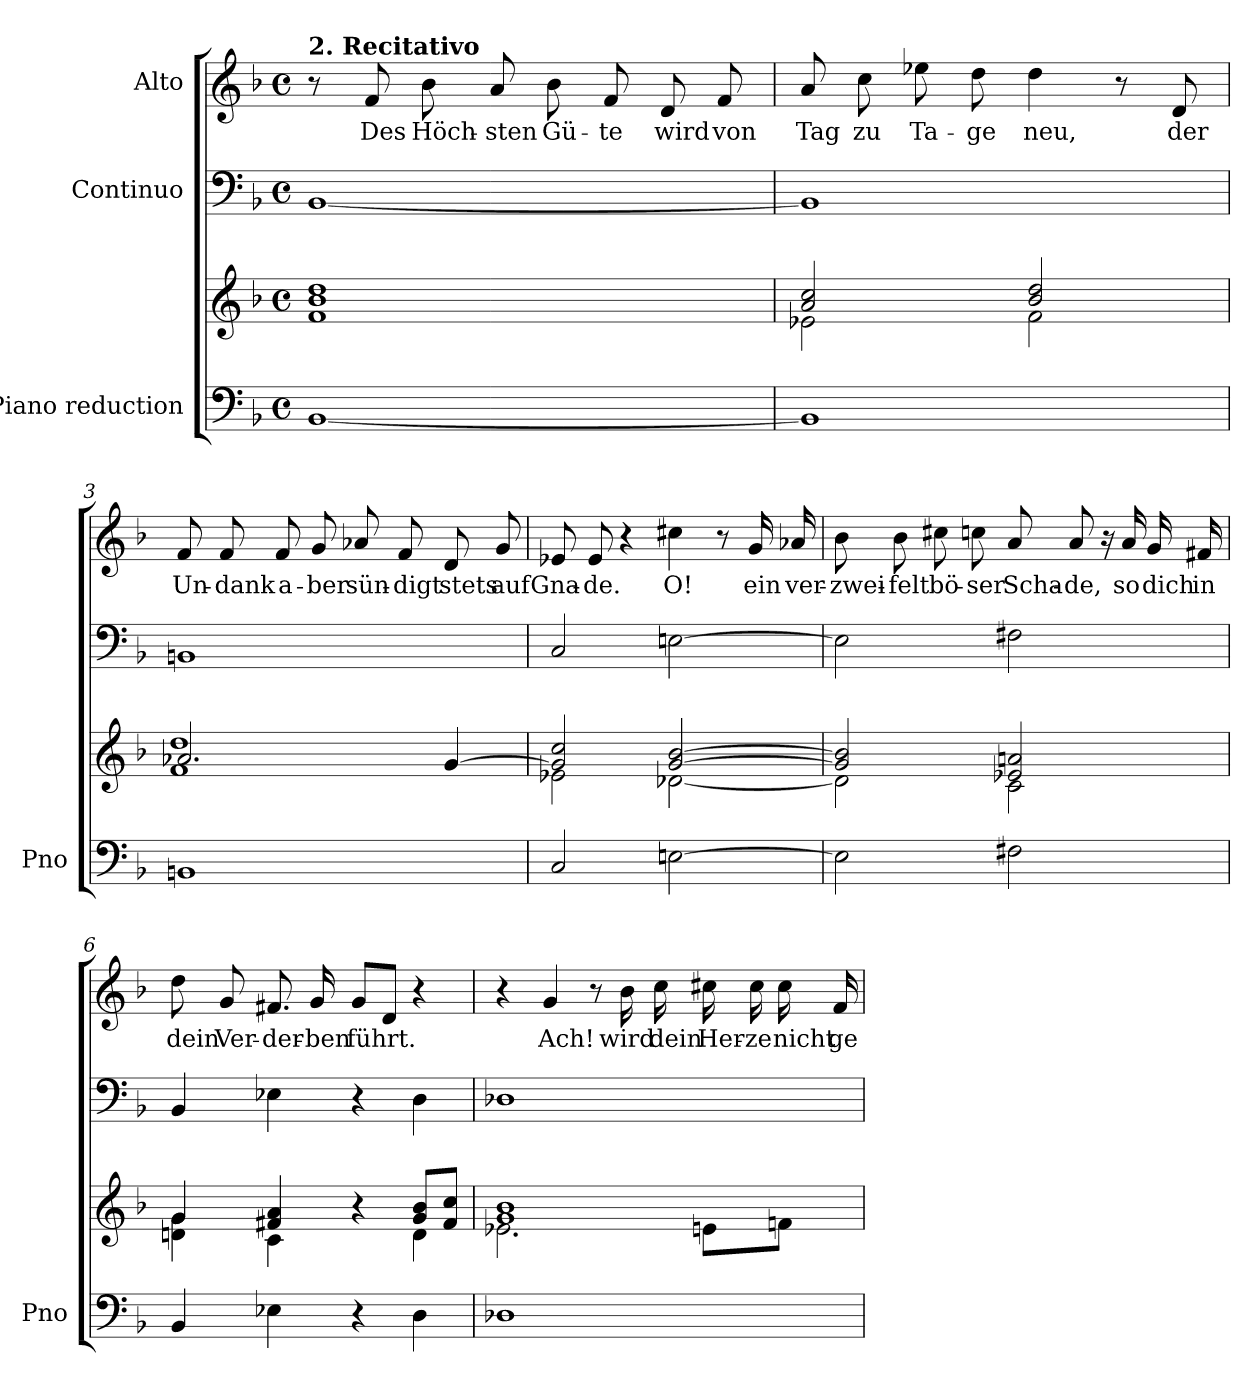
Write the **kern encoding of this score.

**kern	**kern	**kern	**kern	**text
*part3	*part3	*part2	*part1	*part1
*staff4	*staff3	*staff2	*staff1	*staff1
*I"Piano reduction	*	*I"Continuo	*I"Alto	*
*I'Pno	*	*	*	*
*stria5	*stria5	*	*	*
*clefF4	*clefG2	*clefF4	*clefG2	*
*k[b-]	*k[b-]	*k[b-]	*k[b-]	*
*M4/4	*M4/4	*M4/4	*M4/4	*
*met(c)	*met(c)	*met(c)	*met(c)	*
=1	=1	=1	=1	=1
*	*^	*	*	*
!	!	!	!	!LO:TX:a:B:t=2. Recitativo	!
[1BB-	1b- 1dd	1f	[1BB-	8r	.
!	!	!	!	!	!LO:LY:b
.	.	.	.	8f/	Des
!	!	!	!	!	!LO:LY:b
.	.	.	.	8b-\	Höch-
!	!	!	!	!	!LO:LY:b
.	.	.	.	8a/	sten
!	!	!	!	!	!LO:LY:b
.	.	.	.	8b-\	Gü-
!	!	!	!	!	!LO:LY:b
.	.	.	.	8f/	te
!	!	!	!	!	!LO:LY:b
.	.	.	.	8d/	wird
!	!	!	!	!	!LO:LY:b
.	.	.	.	8f/	von
=2	=2	=2	=2	=2	=2
!	!	!	!	!	!LO:LY:b
1BB-]	2a/ 2cc/	2e-X\	1BB-]	8a/	Tag
!	!	!	!	!	!LO:LY:b
.	.	.	.	8cc\	zu
!	!	!	!	!	!LO:LY:b
.	.	.	.	8ee-X\	Ta-
!	!	!	!	!	!LO:LY:b
.	.	.	.	8dd\	ge
!	!	!	!	!	!LO:LY:b
.	2b-/ 2dd/	2f\	.	4dd\	neu,
.	.	.	.	8r	.
!	!	!	!	!	!LO:LY:b
.	.	.	.	8d/	der
=3	=3	=3	=3	=3	=3
!	!	!	!	!	!LO:LY:b
1BBn	2.a-X/	1f 1dd	1BBn	8f/	Un-
!	!	!	!	!	!LO:LY:b
.	.	.	.	8f/	dank
!	!	!	!	!	!LO:LY:b
.	.	.	.	8f/	a-
!	!	!	!	!	!LO:LY:b
.	.	.	.	8g/	ber
!	!	!	!	!	!LO:LY:b
.	.	.	.	8a-X/	sün-
!	!	!	!	!	!LO:LY:b
.	.	.	.	8f/	digt
!	!	!	!	!	!LO:LY:b
.	[4g/	.	.	8d/	stets
!	!	!	!	!	!LO:LY:b
.	.	.	.	8g/	auf
=4	=4	=4	=4	=4	=4
!	!	!	!	!	!LO:LY:b
2C/	2g/] 2cc/	2e-X\	2C/	8e-X/	Gna-
!	!	!	!	!	!LO:LY:b
.	.	.	.	8e-/	de.
.	.	.	.	4r	.
!	!	!	!	!	!LO:LY:b
[2En\	[2g/ [2b-/	[2d-X\	[2En\	4cc#X\	O!
.	.	.	.	8r	.
!	!	!	!	!	!LO:LY:b
.	.	.	.	16g/	ein
!	!	!	!	!	!LO:LY:b
.	.	.	.	16a-X/	ver-
!!LO:LB:g=z
=5	=5	=5	=5	=5	=5
!	!	!	!	!	!LO:LY:b
2E\]	2g/] 2b-/]	2d-\]	2E\]	8b-\	zwei-
!	!	!	!	!	!LO:LY:b
.	.	.	.	8b-\	felt
!	!	!	!	!	!LO:LY:b
.	.	.	.	8cc#X\	bö-
!	!	!	!	!	!LO:LY:b
.	.	.	.	8ccn\	ser
!	!	!	!	!	!LO:LY:b
2F#X\	2e-X/ 2an/	2c\	2F#X\	8a/	Scha-
!	!	!	!	!	!LO:LY:b
.	.	.	.	8a/	de,
.	.	.	.	16r	.
!	!	!	!	!	!LO:LY:b
.	.	.	.	16a/	so
!	!	!	!	!	!LO:LY:b
.	.	.	.	16g/	dich
!	!	!	!	!	!LO:LY:b
.	.	.	.	16f#X/	in
=6	=6	=6	=6	=6	=6
!	!	!	!	!	!LO:LY:b
4BB-/	4g/	4dn\ 4g\	4BB-/	8dd\	dein
!	!	!	!	!	!LO:LY:b
.	.	.	.	8g/	Ver-
!	!	!	!	!	!LO:LY:b
4E-X\	4f#X/ 4a/	4c\	4E-X\	8.f#X/	der-
!	!	!	!	!	!LO:LY:b
.	.	.	.	16g/	ben
!	!	!	!	!	!LO:LY:b
4r	4r	4ryy	4r	8g/L	führt.
.	.	.	.	8d/J	.
4D\	8g/ 8b-/L	4d\	4D\	4r	.
.	8f#/ 8cc/J	.	.	.	.
=7	=7	=7	=7	=7	=7
1D-X	1g 1b-	2.e-X\	1D-X	4r	.
!	!	!	!	!	!LO:LY:b
.	.	.	.	4g/	Ach!
.	.	.	.	8r	.
!	!	!	!	!	!LO:LY:b
.	.	.	.	16b-\	wird
!	!	!	!	!	!LO:LY:b
.	.	.	.	16cc\	dein
!	!	!	!	!	!LO:LY:b
.	.	8en\L	.	16cc#X\	Her-
!	!	!	!	!	!LO:LY:b
.	.	.	.	16cc#\	ze
!	!	!	!	!	!LO:LY:b
.	.	8fn\J	.	16cc#\	nicht
!	!	!	!	!	!LO:LY:b
.	.	.	.	16f/	ge-
*	*v	*v	*	*	*
=	=	=	=	=
*-	*-	*-	*-	*-
